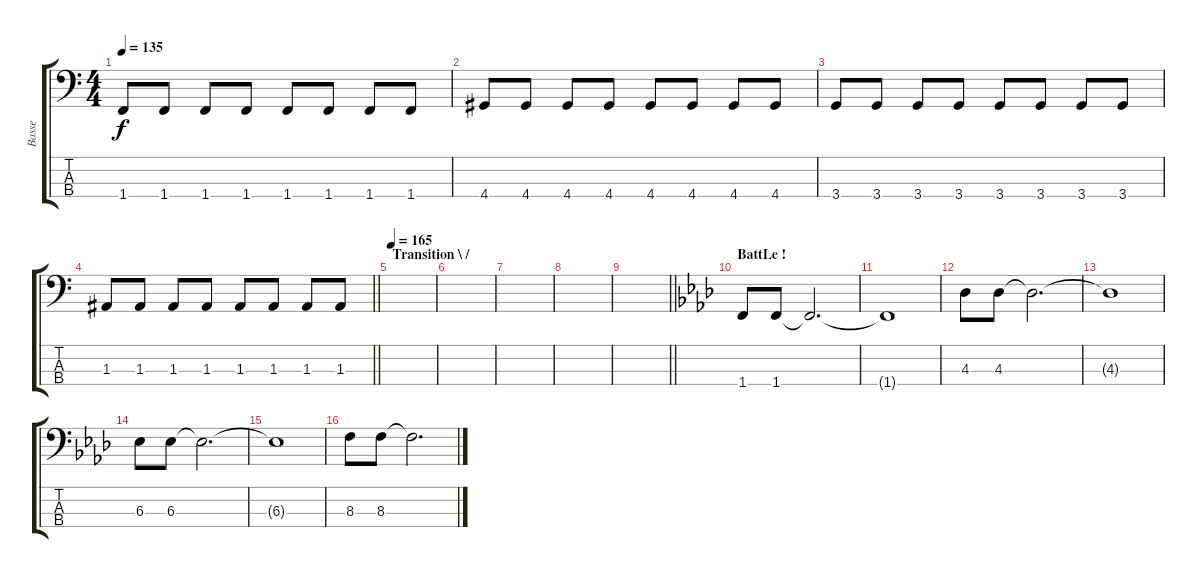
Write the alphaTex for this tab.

\track ("Basse" "Basse") {instrument electricbassfinger}
\staff {score tabs}
\tuning (G2 D2 A1 E1) {hide}
\ts (4 4)
\tempo 135
\clef f4
\ks c
1.4.8{dy f} 1.4.8 1.4.8 1.4.8 1.4.8 1.4.8 1.4.8 1.4.8 |
4.4.8 4.4.8 4.4.8 4.4.8 4.4.8 4.4.8 4.4.8 4.4.8 |
3.4.8 3.4.8 3.4.8 3.4.8 3.4.8 3.4.8 3.4.8 3.4.8 |
\barLineRight lightlight
1.3.8 1.3.8 1.3.8 1.3.8 1.3.8 1.3.8 1.3.8 1.3.8 |
\section ("" "Transition \\ /")
\tempo 165
|
|
|
|
\barLineRight lightlight
|
\section ("" "BattLe !")
\ks ab
1.4.8 1.4.8 1.4{t}.2{d} |
1.4{t}.1 |
4.3.8 4.3.8 4.3{t}.2{d} |
4.3{t}.1 |
6.3.8 6.3.8 6.3{t}.2{d} |
6.3{t}.1 |
8.3.8 8.3.8 8.3{t}.2{d}
